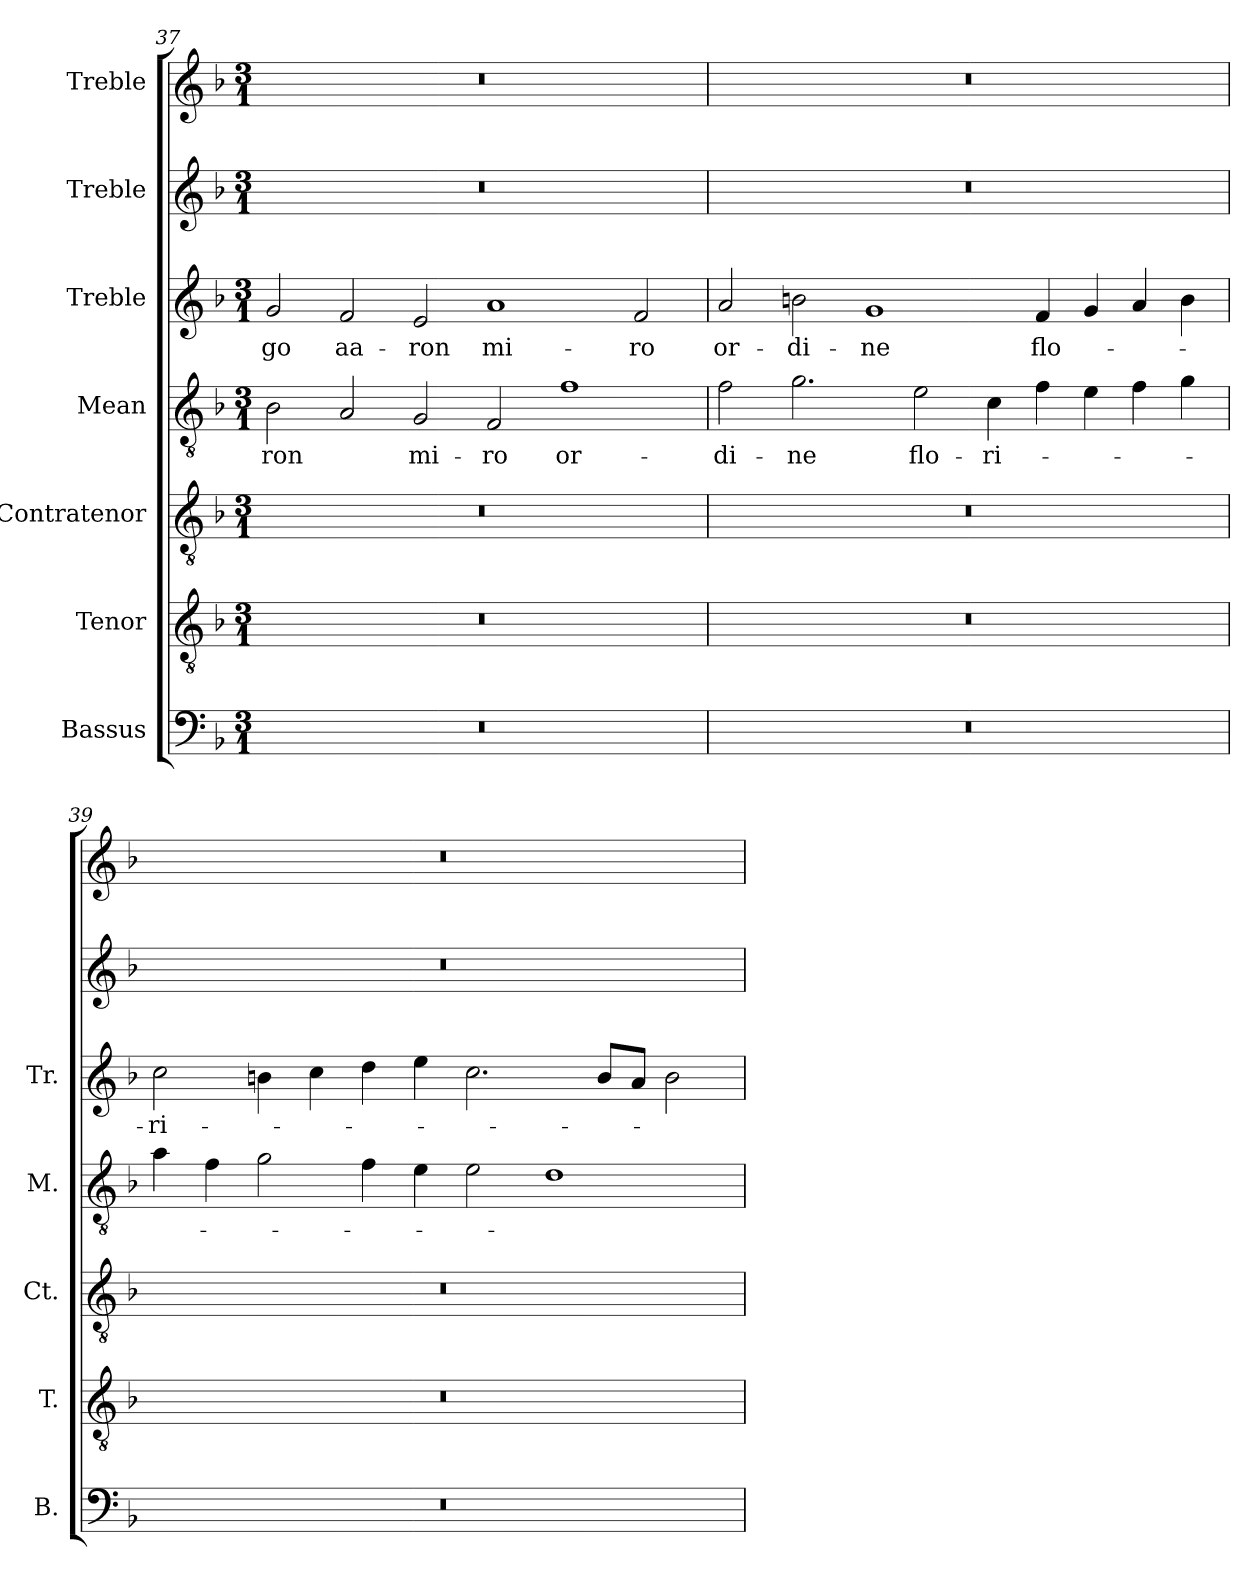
**kern	**kern	**kern	**kern	**text	**kern	**text	**kern	**kern
*part7	*part6	*part5	*part4	*part4	*part3	*part3	*part2	*part1
*staff7	*staff6	*staff5	*staff4	*staff4	*staff3	*staff3	*staff2	*staff1
*I"Bassus	*I"Tenor	*I"Contratenor	*I"Mean	*	*I"Treble	*	*I"Treble	*I"Treble
*I'B.	*I'T.	*I'Ct.	*I'M.	*	*I'Tr.	*	*	*
!!LO:LB:g=z
*clefF4	*clefGv2	*clefGv2	*clefGv2	*	*clefG2	*	*clefG2	*clefG2
*	*ITrd7c12	*ITrd7c12	*ITrd7c12	*	*	*	*	*
*k[b-]	*k[b-]	*k[b-]	*k[b-]	*	*k[b-]	*	*k[b-]	*k[b-]
*F:	*F:	*F:	*F:	*	*F:	*	*F:	*F:
*M3/1	*M3/1	*M3/1	*M3/1	*	*M3/1	*	*M3/1	*M3/1
=37	=37	=37	=37	=37	=37	=37	=37	=37
!LO:N:vis=1	!LO:N:vis=1	!LO:N:vis=1	!	!	!	!	!	!
!	!	!	!	!LO:LY:b:color=#000000	!	!	!	!
!	!	!	!	!	!	!LO:LY:b:color=#000000	!LO:N:vis=1	!LO:N:vis=1
0.r	0.r	0.r	2BB-i\	-ron	2gi/	-go	0.r	0.r
!	!	!	!	!	!	!LO:LY:b:color=#000000	!	!
.	.	.	2AAi/	.	2fi/	aa-	.	.
!	!	!	!	!LO:LY:b:color=#000000	!	!	!	!
!	!	!	!	!	!	!LO:LY:b:color=#000000	!	!
.	.	.	2GGi/	mi-	2ei/	-ron	.	.
!	!	!	!	!LO:LY:b:color=#000000	!	!	!	!
!	!	!	!	!	!	!LO:LY:b:color=#000000	!	!
.	.	.	2FFi/	-ro	1ai	mi-	.	.
!	!	!	!	!LO:LY:b:color=#000000	!	!	!	!
.	.	.	1Fi	or-	.	.	.	.
!	!	!	!	!	!	!LO:LY:b:color=#000000	!	!
.	.	.	.	.	2fi/	-ro	.	.
=38	=38	=38	=38	=38	=38	=38	=38	=38
!LO:N:vis=1	!LO:N:vis=1	!LO:N:vis=1	!	!	!	!	!	!
!	!	!	!	!LO:LY:b:color=#000000	!	!	!	!
!	!	!	!	!	!	!LO:LY:b:color=#000000	!LO:N:vis=1	!LO:N:vis=1
0.r	0.r	0.r	2Fi\	-di-	2ai/	or-	0.r	0.r
!	!	!	!	!LO:LY:b:color=#000000	!	!	!	!
!	!	!	!	!	!	!LO:LY:b:color=#000000	!	!
.	.	.	2.Gi\	-ne	2bni\	-di-	.	.
!	!	!	!	!	!	!LO:LY:b:color=#000000	!	!
.	.	.	.	.	1gi	-ne	.	.
!	!	!	!	!LO:LY:b:color=#000000	!	!	!	!
.	.	.	2Ei\	flo-	.	.	.	.
!	!	!	!	!LO:LY:b:color=#000000	!	!	!	!
.	.	.	4Ci\	-ri-	.	.	.	.
!	!	!	!	!	!	!LO:LY:b:color=#000000	!	!
.	.	.	4Fi\	.	4fi/	flo-	.	.
.	.	.	4Ei\	.	4gi/	.	.	.
.	.	.	4Fi\	.	4ai/	.	.	.
.	.	.	4Gi\	.	4bi\	.	.	.
=39	=39	=39	=39	=39	=39	=39	=39	=39
!LO:N:vis=1	!LO:N:vis=1	!LO:N:vis=1	!	!	!	!	!	!
!	!	!	!	!	!	!LO:LY:b:color=#000000	!LO:N:vis=1	!LO:N:vis=1
0.r	0.r	0.r	4Ai\	.	2cci\	-ri-	0.r	0.r
.	.	.	4Fi\	.	.	.	.	.
.	.	.	2Gi\	.	4bni\	.	.	.
.	.	.	.	.	4cci\	.	.	.
.	.	.	4Fi\	.	4ddi\	.	.	.
.	.	.	4Ei\	.	4eei\	.	.	.
.	.	.	2Ei\	.	2.cci\	.	.	.
.	.	.	1Di	.	.	.	.	.
.	.	.	.	.	8bi/L	.	.	.
.	.	.	.	.	8ai/J	.	.	.
.	.	.	.	.	2bi\	.	.	.
=	=	=	=	=	=	=	=	=
*-	*-	*-	*-	*-	*-	*-	*-	*-
